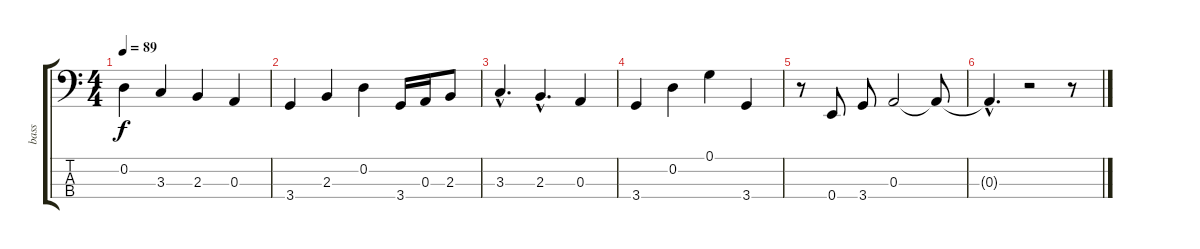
\track ("bass" "bass") {instrument fretlessbass}
\staff {score tabs}
\tuning (G2 D2 A1 E1) {hide}
\ts (4 4)
\tempo 89
\clef f4
\ks c
0.2.4{dy f} 3.3.4 2.3.4 0.3.4 |
3.4.4 2.3.4 0.2.4 3.4.16 0.3.16 2.3.8 |
3.3{hac}.4{d} 2.3{hac}.4{d} 0.3.4 |
3.4.4 0.2.4 0.1.4 3.4.4 |
r.8 0.4.8 3.4.8 0.3.2 0.3{t}.8 |
0.3{hac t}.4{d} r.2 r.8
